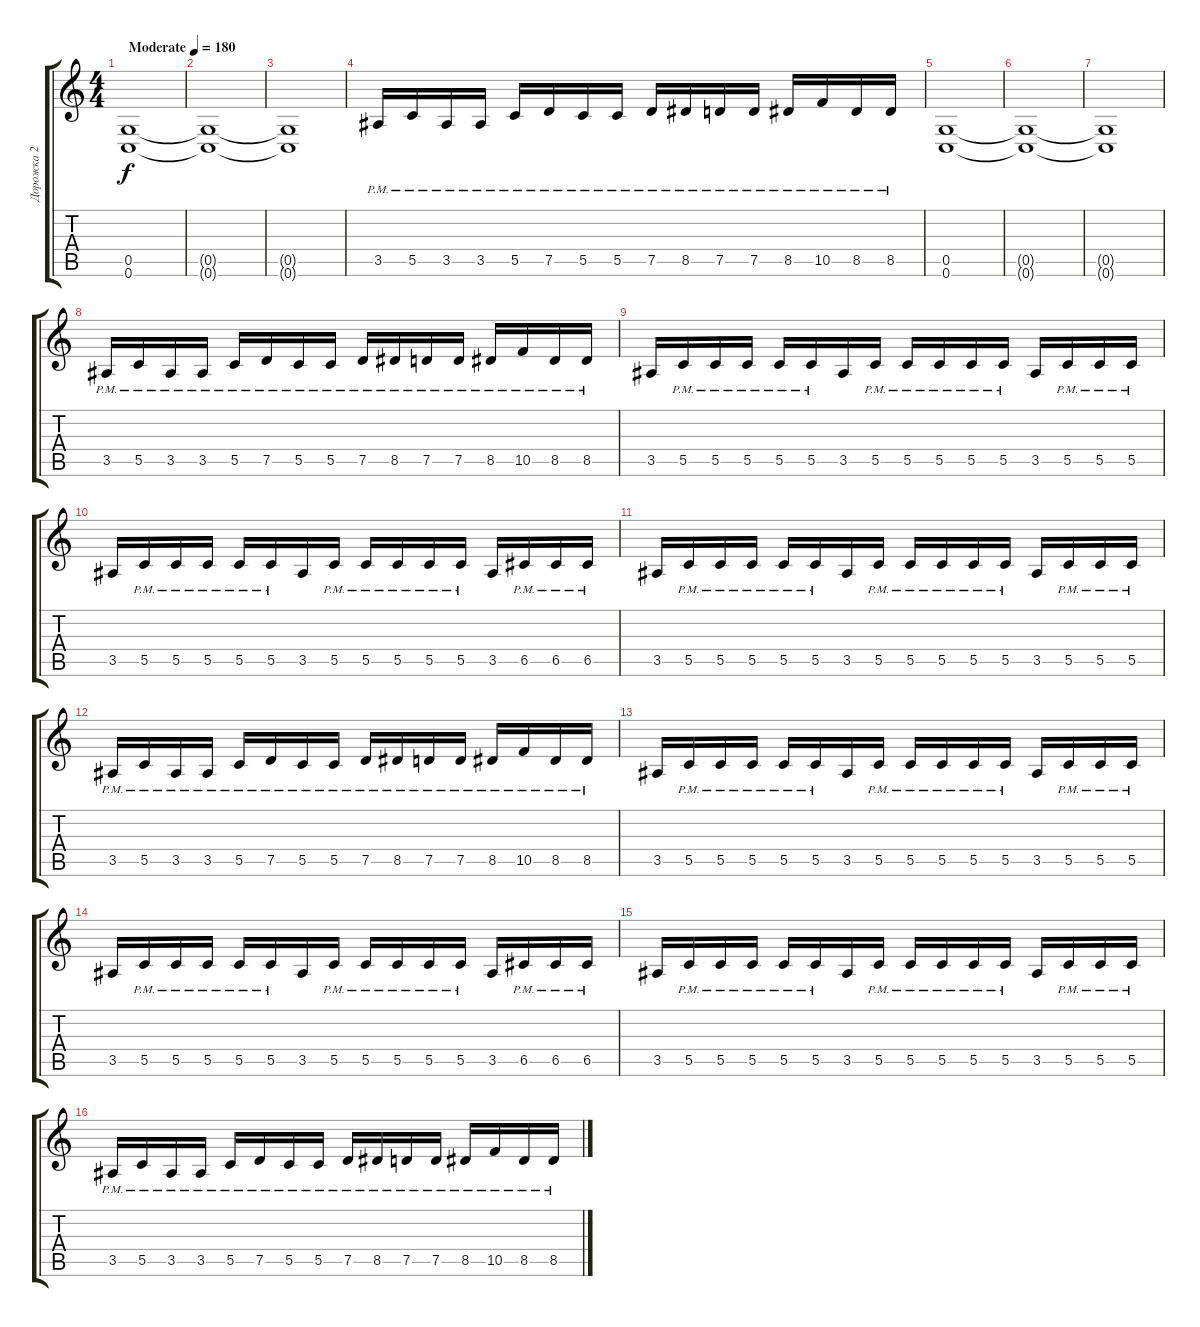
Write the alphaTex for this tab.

\track ("Дорожка 2" "Дорожка 2") {instrument distortionguitar}
\staff {score tabs}
\tuning (D4 A3 F3 C3 G2 C2) {hide}
\ts (4 4)
\tempo (180 "Moderate")
\clef g2
\ks c
(0.5 0.6).1{dy f instrument distortionguitar} |
(0.5{t} 0.6{t}).1 |
(0.5{t} 0.6{t}).1 |
3.5{pm}.16 5.5{pm}.16 3.5{pm}.16 3.5{pm}.16 5.5{pm}.16 7.5{pm}.16 5.5{pm}.16 5.5{pm}.16 7.5{pm}.16 8.5{pm}.16 7.5{pm}.16 7.5{pm}.16 8.5{pm}.16 10.5{pm}.16 8.5{pm}.16 8.5{pm}.16 |
(0.5 0.6).1 |
(0.5{t} 0.6{t}).1 |
(0.5{t} 0.6{t}).1 |
3.5{pm}.16 5.5{pm}.16 3.5{pm}.16 3.5{pm}.16 5.5{pm}.16 7.5{pm}.16 5.5{pm}.16 5.5{pm}.16 7.5{pm}.16 8.5{pm}.16 7.5{pm}.16 7.5{pm}.16 8.5{pm}.16 10.5{pm}.16 8.5{pm}.16 8.5{pm}.16 |
3.5.16 5.5{pm}.16 5.5{pm}.16 5.5{pm}.16 5.5{pm}.16 5.5{pm}.16 3.5.16 5.5{pm}.16 5.5{pm}.16 5.5{pm}.16 5.5{pm}.16 5.5{pm}.16 3.5.16 5.5{pm}.16 5.5{pm}.16 5.5{pm}.16 |
3.5.16 5.5{pm}.16 5.5{pm}.16 5.5{pm}.16 5.5{pm}.16 5.5{pm}.16 3.5.16 5.5{pm}.16 5.5{pm}.16 5.5{pm}.16 5.5{pm}.16 5.5{pm}.16 3.5.16 6.5{pm}.16 6.5{pm}.16 6.5{pm}.16 |
3.5.16 5.5{pm}.16 5.5{pm}.16 5.5{pm}.16 5.5{pm}.16 5.5{pm}.16 3.5.16 5.5{pm}.16 5.5{pm}.16 5.5{pm}.16 5.5{pm}.16 5.5{pm}.16 3.5.16 5.5{pm}.16 5.5{pm}.16 5.5{pm}.16 |
3.5{pm}.16 5.5{pm}.16 3.5{pm}.16 3.5{pm}.16 5.5{pm}.16 7.5{pm}.16 5.5{pm}.16 5.5{pm}.16 7.5{pm}.16 8.5{pm}.16 7.5{pm}.16 7.5{pm}.16 8.5{pm}.16 10.5{pm}.16 8.5{pm}.16 8.5{pm}.16 |
3.5.16 5.5{pm}.16 5.5{pm}.16 5.5{pm}.16 5.5{pm}.16 5.5{pm}.16 3.5.16 5.5{pm}.16 5.5{pm}.16 5.5{pm}.16 5.5{pm}.16 5.5{pm}.16 3.5.16 5.5{pm}.16 5.5{pm}.16 5.5{pm}.16 |
3.5.16 5.5{pm}.16 5.5{pm}.16 5.5{pm}.16 5.5{pm}.16 5.5{pm}.16 3.5.16 5.5{pm}.16 5.5{pm}.16 5.5{pm}.16 5.5{pm}.16 5.5{pm}.16 3.5.16 6.5{pm}.16 6.5{pm}.16 6.5{pm}.16 |
3.5.16 5.5{pm}.16 5.5{pm}.16 5.5{pm}.16 5.5{pm}.16 5.5{pm}.16 3.5.16 5.5{pm}.16 5.5{pm}.16 5.5{pm}.16 5.5{pm}.16 5.5{pm}.16 3.5.16 5.5{pm}.16 5.5{pm}.16 5.5{pm}.16 |
3.5{pm}.16 5.5{pm}.16 3.5{pm}.16 3.5{pm}.16 5.5{pm}.16 7.5{pm}.16 5.5{pm}.16 5.5{pm}.16 7.5{pm}.16 8.5{pm}.16 7.5{pm}.16 7.5{pm}.16 8.5{pm}.16 10.5{pm}.16 8.5{pm}.16 8.5{pm}.16
